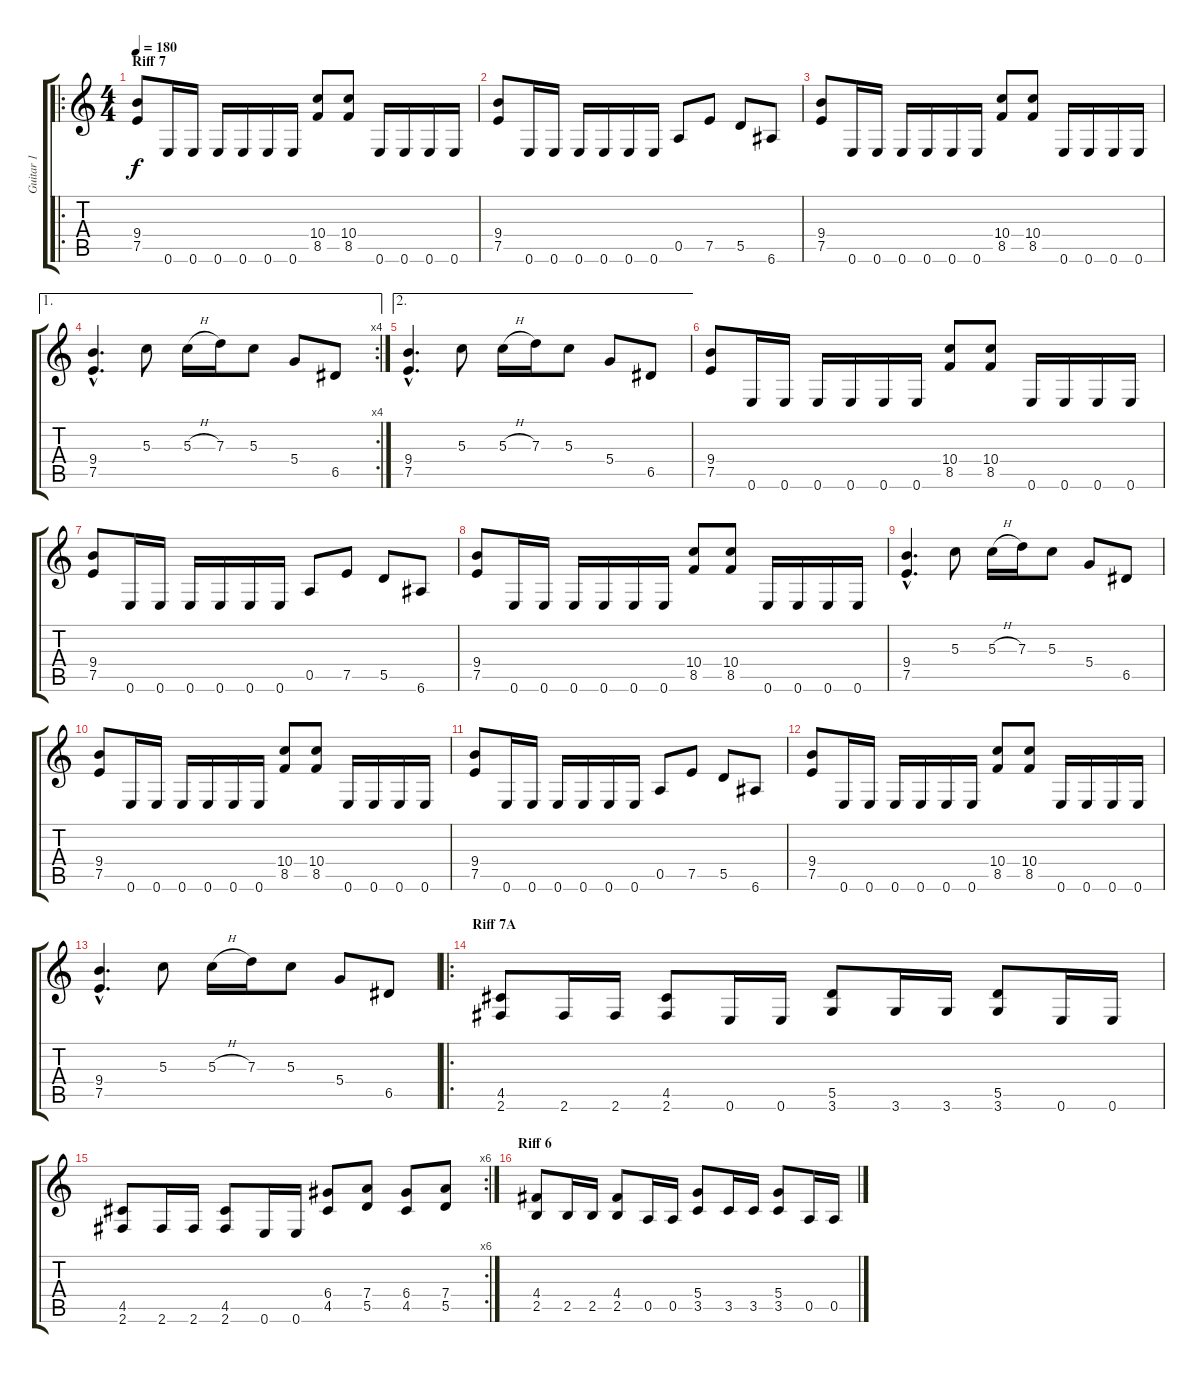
\track ("Guitar 1" "Guitar 1") {instrument distortionguitar}
\staff {score tabs}
\tuning (E4 B3 G3 D3 A2 E2) {hide}
\ro
\ts (4 4)
\section ("" "Riff 7")
\tempo 180
\clef g2
\ks c
(9.4 7.5).8{dy f} 0.6.16 0.6.16 0.6.16 0.6.16 0.6.16 0.6.16 (10.4 8.5).8 (10.4 8.5).8 0.6.16 0.6.16 0.6.16 0.6.16 |
(9.4 7.5).8 0.6.16 0.6.16 0.6.16 0.6.16 0.6.16 0.6.16 0.5.8 7.5.8 5.5.8 6.6.8 |
(9.4 7.5).8 0.6.16 0.6.16 0.6.16 0.6.16 0.6.16 0.6.16 (10.4 8.5).8 (10.4 8.5).8 0.6.16 0.6.16 0.6.16 0.6.16 |
\ae 1
\rc 4
(9.4{hac} 7.5{hac}).4{d} 5.3.8 5.3{h}.16 7.3.16 5.3.8 5.4.8 6.5.8 |
\ae 2
(9.4{hac} 7.5{hac}).4{d} 5.3.8 5.3{h}.16 7.3.16 5.3.8 5.4.8 6.5.8 |
(9.4 7.5).8 0.6.16 0.6.16 0.6.16 0.6.16 0.6.16 0.6.16 (10.4 8.5).8 (10.4 8.5).8 0.6.16 0.6.16 0.6.16 0.6.16 |
(9.4 7.5).8 0.6.16 0.6.16 0.6.16 0.6.16 0.6.16 0.6.16 0.5.8 7.5.8 5.5.8 6.6.8 |
(9.4 7.5).8 0.6.16 0.6.16 0.6.16 0.6.16 0.6.16 0.6.16 (10.4 8.5).8 (10.4 8.5).8 0.6.16 0.6.16 0.6.16 0.6.16 |
(9.4{hac} 7.5{hac}).4{d} 5.3.8 5.3{h}.16 7.3.16 5.3.8 5.4.8 6.5.8 |
(9.4 7.5).8 0.6.16 0.6.16 0.6.16 0.6.16 0.6.16 0.6.16 (10.4 8.5).8 (10.4 8.5).8 0.6.16 0.6.16 0.6.16 0.6.16 |
(9.4 7.5).8 0.6.16 0.6.16 0.6.16 0.6.16 0.6.16 0.6.16 0.5.8 7.5.8 5.5.8 6.6.8 |
(9.4 7.5).8 0.6.16 0.6.16 0.6.16 0.6.16 0.6.16 0.6.16 (10.4 8.5).8 (10.4 8.5).8 0.6.16 0.6.16 0.6.16 0.6.16 |
(9.4{hac} 7.5{hac}).4{d} 5.3.8 5.3{h}.16 7.3.16 5.3.8 5.4.8 6.5.8 |
\ro
\section ("" "Riff 7A")
(4.5 2.6).8 2.6.16 2.6.16 (4.5 2.6).8 0.6.16 0.6.16 (5.5 3.6).8 3.6.16 3.6.16 (5.5 3.6).8 0.6.16 0.6.16 |
\rc 6
(4.5 2.6).8 2.6.16 2.6.16 (4.5 2.6).8 0.6.16 0.6.16 (6.4 4.5).8 (7.4 5.5).8 (6.4 4.5).8 (7.4 5.5).8 |
\section ("" "Riff 6")
(4.4 2.5).8 2.5.16 2.5.16 (4.4 2.5).8 0.5.16 0.5.16 (5.4 3.5).8 3.5.16 3.5.16 (5.4 3.5).8 0.5.16 0.5.16
